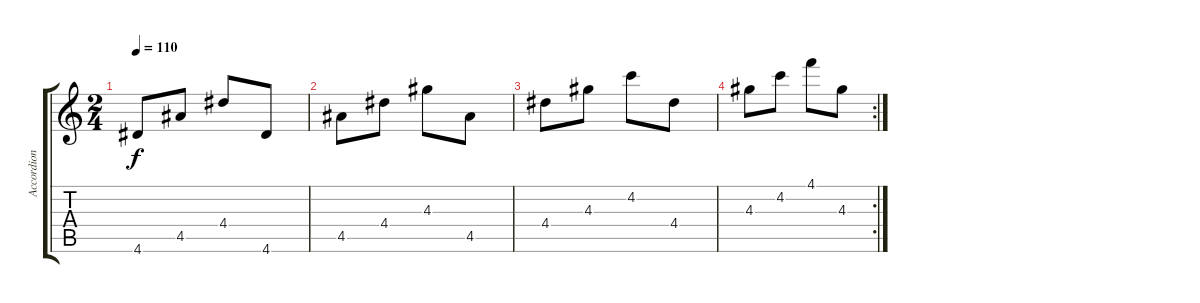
\track ("Accordion" "Accordion") {instrument accordion}
\staff {score tabs}
\tuning (Db6 Ab5 E5 B4 Gb4 B3) {hide}
\ts (2 4)
\tempo 110
\clef g2
\ks c
4.6.8{dy f} 4.5.8 4.4.8 4.6.8 |
4.5.8 4.4.8 4.3.8 4.5.8 |
4.4.8 4.3.8 4.2.8 4.4.8 |
\rc 2
4.3.8 4.2.8 4.1.8 4.3.8
